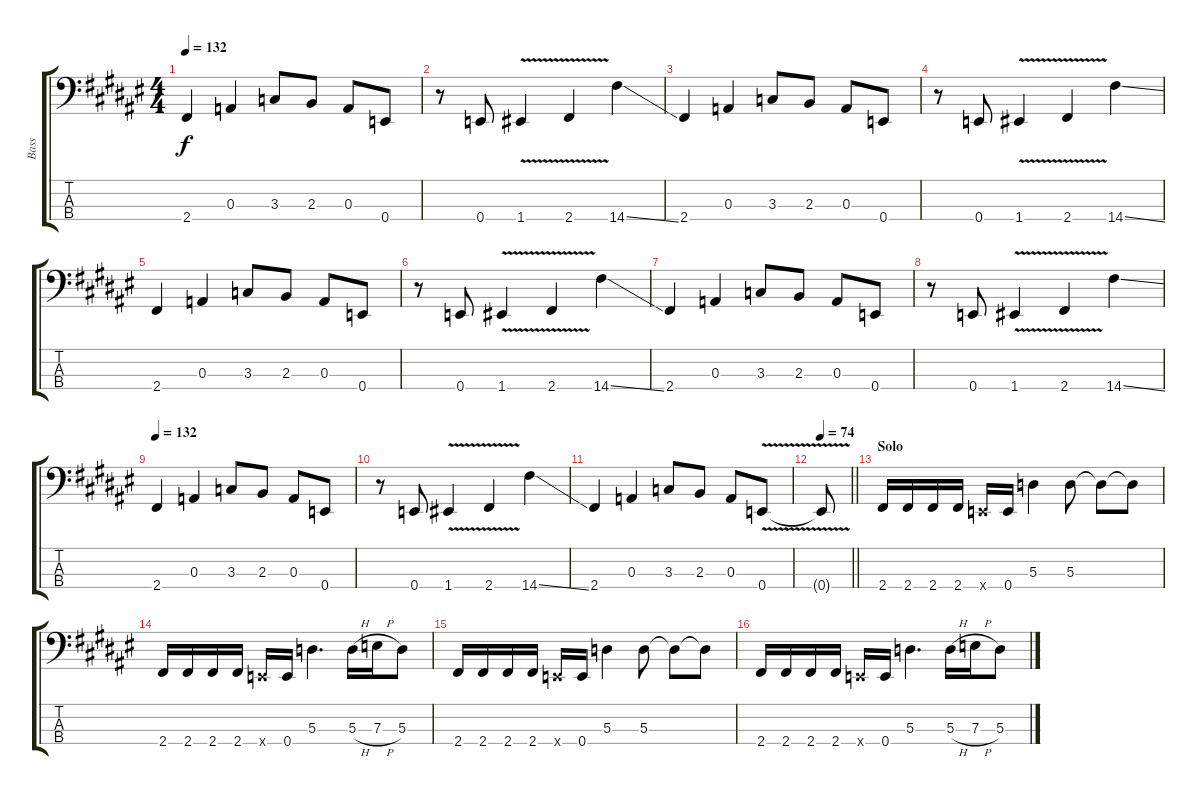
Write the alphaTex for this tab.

\track ("Bass" "Bass") {instrument electricbassfinger}
\staff {score tabs}
\tuning (G2 D2 A1 E1) {hide}
\ts (4 4)
\tempo 132
\clef f4
\ks f#
2.4.4{dy f} 0.3.4 3.3.8 2.3.8 0.3.8 0.4.8 |
r.8 0.4.8 1.4{v}.4 2.4{v}.4 14.4{ss}.4 |
2.4.4 0.3.4 3.3.8 2.3.8 0.3.8 0.4.8 |
r.8 0.4.8 1.4{v}.4 2.4{v}.4 14.4{ss}.4 |
2.4.4 0.3.4 3.3.8 2.3.8 0.3.8 0.4.8 |
r.8 0.4.8 1.4{v}.4 2.4{v}.4 14.4{ss}.4 |
2.4.4 0.3.4 3.3.8 2.3.8 0.3.8 0.4.8 |
r.8 0.4.8 1.4{v}.4 2.4{v}.4 14.4{ss}.4 |
\tempo 132
2.4.4 0.3.4 3.3.8 2.3.8 0.3.8 0.4.8 |
r.8 0.4.8 1.4{v}.4 2.4{v}.4 14.4{ss}.4 |
2.4.4 0.3.4 3.3.8 2.3.8 0.3.8 0.4{v}.8 |
\tempo 74
\barLineRight lightlight
0.4{t}.8 |
\section ("" "Solo")
2.4.16 2.4.16 2.4.16 2.4.16 0.4{x}.16 0.4.16 5.3.4 5.3.8 5.3{t}.8 5.3{t}.8 |
2.4.16 2.4.16 2.4.16 2.4.16 0.4{x}.16 0.4.16 5.3.4{d} 5.3{h}.16 7.3{h}.16 5.3.8 |
2.4.16 2.4.16 2.4.16 2.4.16 0.4{x}.16 0.4.16 5.3.4 5.3.8 5.3{t}.8 5.3{t}.8 |
2.4.16 2.4.16 2.4.16 2.4.16 0.4{x}.16 0.4.16 5.3.4{d} 5.3{h}.16 7.3{h}.16 5.3.8
